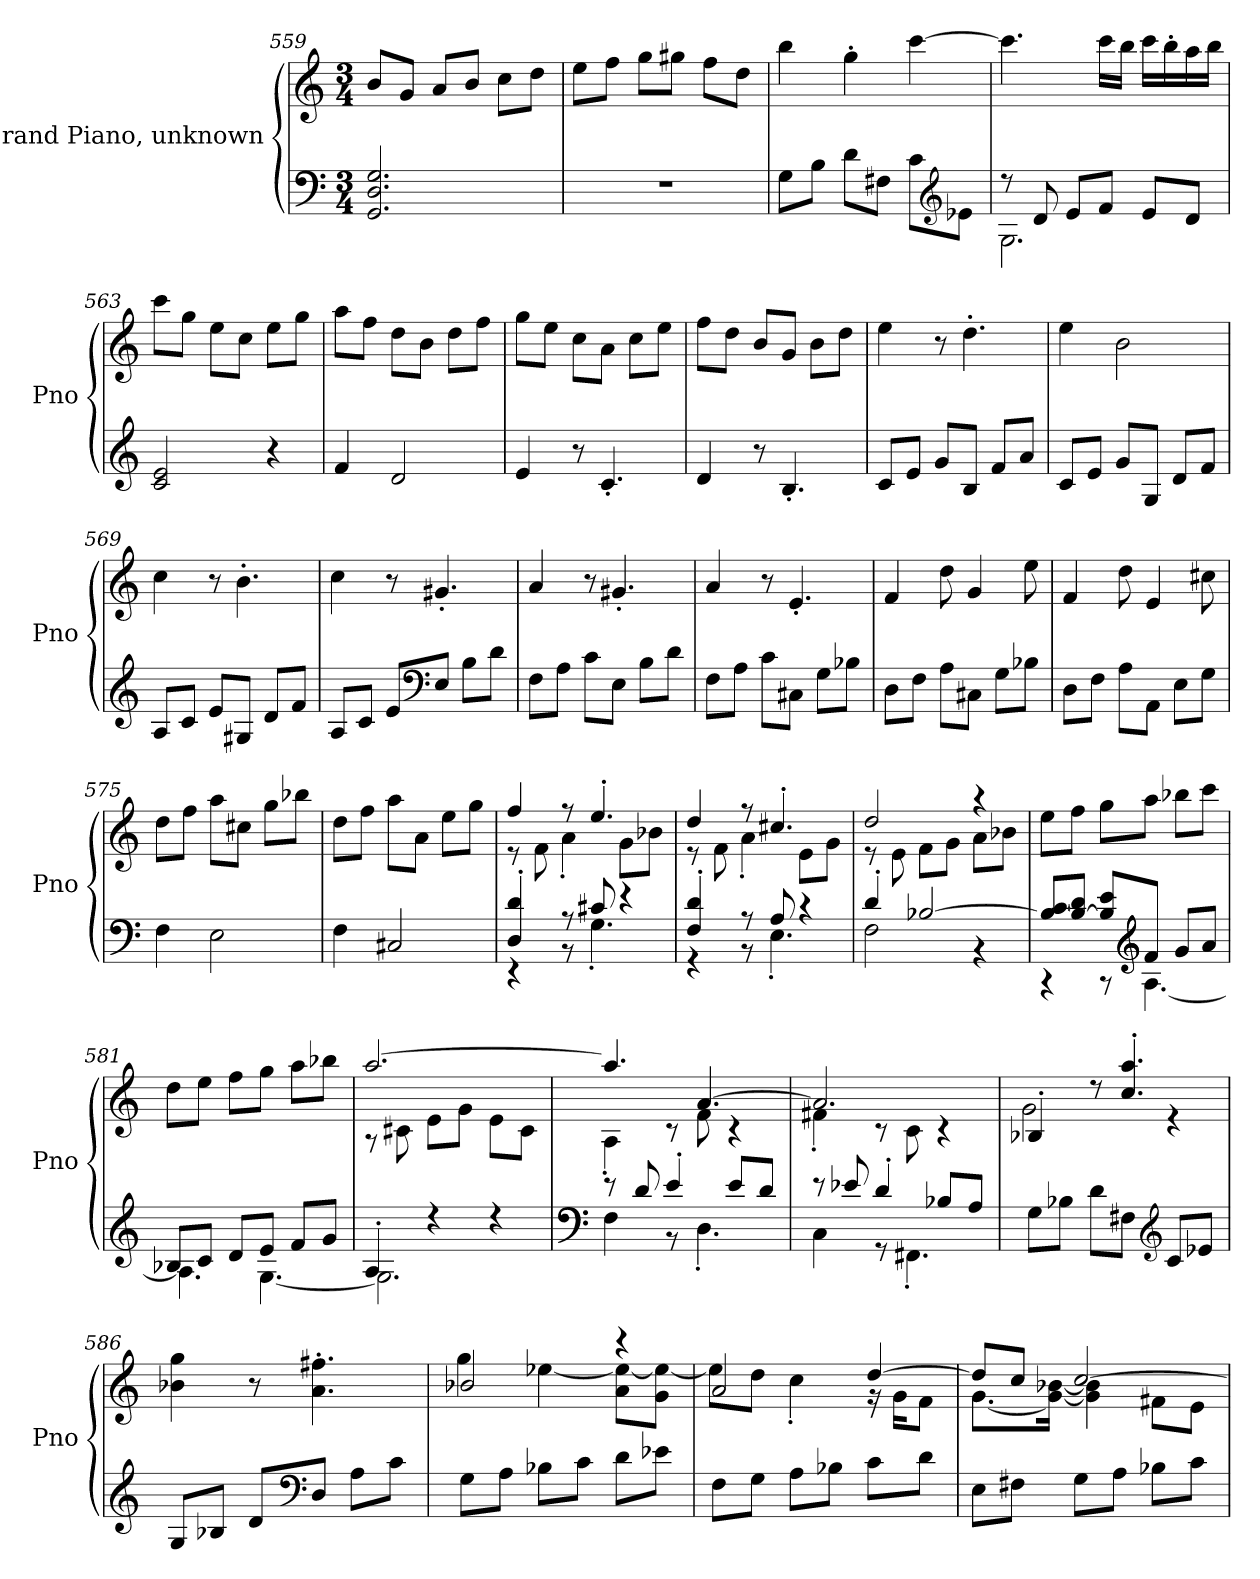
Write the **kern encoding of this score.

**kern	**kern
*part1	*part1
*staff2	*staff1
*I"Grand Piano, unknown	*
*I'Pno	*
*clefF4	*clefG2
*k[]	*k[]
*M3/4	*M3/4
=559	=559
2.GG/ 2.D/ 2.G/	8b/L
.	8g/J
.	8a/L
.	8b/J
.	8cc\L
.	8dd\J
!!LO:LB:g=z
=560	=560
2.r	8ee\L
.	8ff\J
.	8gg\L
.	8gg#X\J
.	8ff\L
.	8dd\J
=561	=561
8G\L	4bb\
8B\J	.
8d\L	4gg'\
8F#X\J	.
8c\L	[4ccc\
*clefG2	*
8e-X\J	.
=562	=562
*^	*
8r	2.G\	4.ccc\]
8d/	.	.
8e/L	.	.
8f/J	.	16ccc\LL
.	.	16bb\JJ
8e/L	.	16ccc\LL
.	.	16bb'\
8d/J	.	16aa\
.	.	16bb\JJ
*v	*v	*
=563	=563
2c/ 2e/	8ccc\L
.	8gg\J
.	8ee\L
.	8cc\J
4r	8ee\L
.	8gg\J
=564	=564
4f/	8aa\L
.	8ff\J
2d/	8dd\L
.	8b\J
.	8dd\L
.	8ff\J
=565	=565
4e/	8gg\L
.	8ee\J
8r	8cc\L
4.c'/	8a\J
.	8cc\L
.	8ee\J
!!LO:LB:g=z
=566	=566
4d/	8ff\L
.	8dd\J
8r	8b/L
4.B'/	8g/J
.	8b\L
.	8dd\J
=567	=567
8c/L	4ee\
8e/J	.
8g/L	8r
8B/J	4.dd'\
8f/L	.
8a/J	.
=568	=568
8c/L	4ee\
8e/J	.
8g/L	2b\
8G/J	.
8d/L	.
8f/J	.
=569	=569
8A/L	4cc\
8c/J	.
8e/L	8r
8G#X/J	4.b'\
8d/L	.
8f/J	.
=570	=570
8A/L	4cc\
8c/J	.
8e/L	8r
*clefF4	*
8E/J	4.g#X'/
8B\L	.
8d\J	.
=571	=571
8F\L	4a/
8A\J	.
8c\L	8r
8E\J	4.g#X'/
8B\L	.
8d\J	.
!!LO:LB:g=z
=572	=572
8F\L	4a/
8A\J	.
8c\L	8r
8C#X\J	4.e'/
8G\L	.
8B-X\J	.
=573	=573
8D\L	4f/
8F\J	.
8A\L	8dd\
8C#X\J	4g/
8G\L	.
8B-X\J	8ee\
=574	=574
8D\L	4f/
8F\J	.
8A\L	8dd\
8AA\J	4e/
8E\L	.
8G\J	8cc#X\
=575	=575
4F\	8dd\L
.	8ff\J
2E\	8aa\L
.	8cc#X\J
.	8gg\L
.	8bb-X\J
=576	=576
4F\	8dd\L
.	8ff\J
2C#X/	8aa\L
.	8a\J
.	8ee\L
.	8gg\J
=577	=577
*^	*^
4D/' 4d/'	4r	4ff/	8r
.	.	.	8f\
8r	8r	8r	4a'\
8c#X/	4.G'\	4.ee'/	.
4r	.	.	8g\L
.	.	.	8b-X\J
!!LO:LB:g=z	!!
=578	=578	=578	=578
4F/' 4d/'	4r	4dd/	8r
.	.	.	8f\
8r	8r	8r	4a'\
8A/	4.E'\	4.cc#X'/	.
4r	.	.	8e\L
.	.	.	8g\J
=579	=579	=579	=579
4d'/	2F\	2dd/	8r
.	.	.	8e\
[2B-X/	.	.	8f\L
.	.	.	8g\J
.	4r	4r	8a\L
.	.	.	8b-X\J
*	*	*v	*v
=580	=580	=580
8B-/_ 8c/L	4r	8ee\L
8B-/_ 8d/J	.	8ff\J
8B-/] 8e/L	8r	8gg\L
*clefG2	*	*
8f/J	[4.A\	8aa\J
8g/L	.	8bb-X\L
8a/J	.	8ccc\J
=581	=581	=581
8B-X/L	4.A\]	8dd\L
8c/J	.	8ee\J
8d/L	.	8ff\L
8e/J	[4.G\	8gg\J
8f/L	.	8aa\L
8g/J	.	8bb-X\J
=582	=582	=582
*	*	*^
4A'/	2.G\]	[2.aa/	8r
.	.	.	8c#X\
4r	.	.	8e\L
.	.	.	8g\J
4r	.	.	8e\L
.	.	.	8c#\J
!!LO:PB:g=z	!!
=583	=583	=583	=583
*clefF4	*	*	*
8r	4F\	4.aa/]	4A'\
8d/	.	.	.
4e'/	8r	.	8r
.	4.D'\	[4.a/	8f\
8e/L	.	.	4r
8d/J	.	.	.
=584	=584	=584	=584
8r	4C\	2.a/]	4f#X'\
8e-X/	.	.	.
4d'/	8r	.	8r
.	4.FF#X'\	.	8c\
8B-X/L	.	.	4r
8A/J	.	.	.
*v	*v	*	*
=585	=585	=585
8G\L	4B-X'/	2g\
8B-X\J	.	.
8d\L	8r	.
8F#X\J	4.cc/' 4.aa/'	.
*clefG2	*	*
8c/L	.	4r
8e-X/J	.	.
*	*v	*v
=586	=586
8G/L	4b-X\ 4gg\
8B-X/J	.
8d/L	8r
*clefF4	*
8D/J	4.a\' 4.ff#X\'
8A\L	.
8c\J	.
!!LO:LB:g=z
=587	=587
*	*^
8G\L	2b-X/	4gg\
8A\J	.	.
8B-X\L	.	[4ee-X\
8c\J	.	.
8d\L	4r	8a\ 8ee-\_L
8e-X\J	.	8g\ 8ee-\_J
=588	=588	=588
8F\L	2a/	8ee-\L]
8G\J	.	8dd\J
8A\L	.	4cc'\
8B-X\J	.	.
8c\L	[4dd/	16r
.	.	16g\KL
8d\J	.	8f\J
=589	=589	=589
8E\L	8dd/L]	[8.g\L
8F#X\J	8cc/J	.
.	.	16g\_ [16b-X\Jk
8G\L	[2cc/	4g\] 4b-\]
8A\J	.	.
8B-X\L	.	8f#X\L
8c\J	.	8e\J
*	*v	*v
=	=
*-	*-
